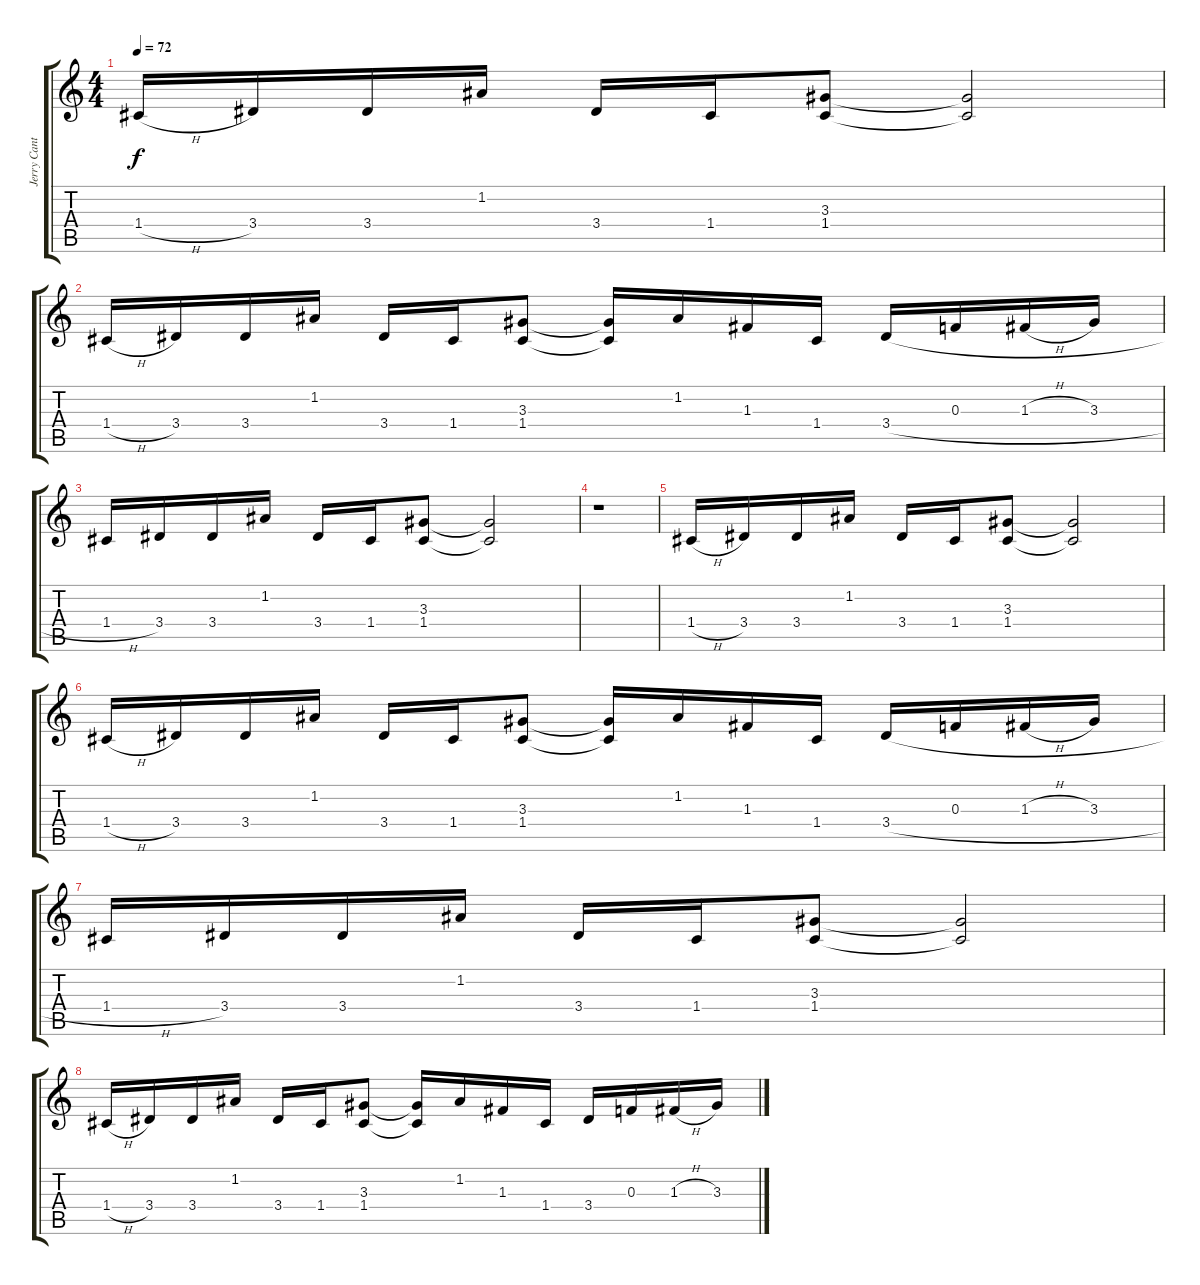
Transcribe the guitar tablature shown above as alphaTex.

\track ("Jerry Cantrell - Guitar 1 - Clean" "Jerry Cant") {instrument electricguitarclean}
\staff {score tabs}
\tuning (D4 A3 F3 C3 G2 D2) {hide}
\ts (4 4)
\tempo 72
\clef g2
\ks c
1.4{h}.16{dy f} 3.4.16 3.4.16 1.2.16 3.4.16 1.4.16 (3.3 1.4).8 (3.3{t} 1.4{t}).2 |
1.4{h}.16 3.4.16 3.4.16 1.2.16 3.4.16 1.4.16 (3.3 1.4).8 (3.3{t} 1.4{t}).16 1.2.16 1.3.16 1.4.16 3.4{h}.16 0.3.16 1.3{h}.16 3.3.16 |
1.4{h}.16 3.4.16 3.4.16 1.2.16 3.4.16 1.4.16 (3.3 1.4).8 (3.3{t} 1.4{t}).2 |
r.1 |
1.4{h}.16 3.4.16 3.4.16 1.2.16 3.4.16 1.4.16 (3.3 1.4).8 (3.3{t} 1.4{t}).2 |
1.4{h}.16 3.4.16 3.4.16 1.2.16 3.4.16 1.4.16 (3.3 1.4).8 (3.3{t} 1.4{t}).16 1.2.16 1.3.16 1.4.16 3.4{h}.16 0.3.16 1.3{h}.16 3.3.16 |
1.4{h}.16 3.4.16 3.4.16 1.2.16 3.4.16 1.4.16 (3.3 1.4).8 (3.3{t} 1.4{t}).2 |
1.4{h}.16 3.4.16 3.4.16 1.2.16 3.4.16 1.4.16 (3.3 1.4).8 (3.3{t} 1.4{t}).16 1.2.16 1.3.16 1.4.16 3.4{h}.16 0.3.16 1.3{h}.16 3.3.16
